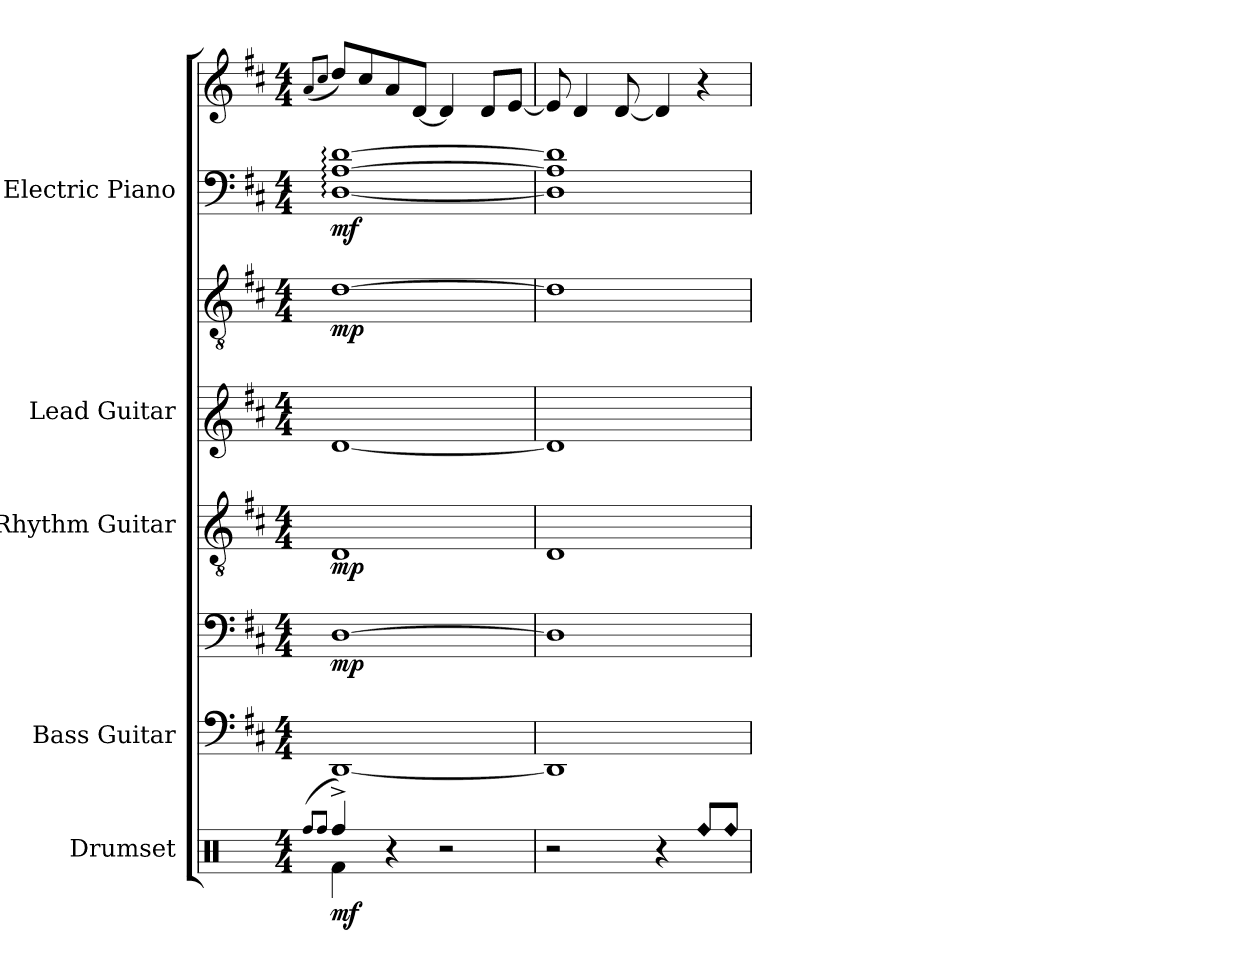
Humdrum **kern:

**kern	**dynam	**kern	**kern	**dynam	**kern	**dynam	**kern	**kern	**dynam	**kern	**kern	**dynam
*part5	*part5	*part4	*part4	*part4	*part3	*part3	*part2	*part2	*part2	*part1	*part1	*part1
*staff8	*staff8	*staff7	*staff6	*staff6/7	*staff5	*staff5	*staff4	*staff3	*staff3/4	*staff2	*staff1	*staff1/2
*I"Drumset	*	*I"Bass Guitar	*	*	*I"Rhythm Guitar	*	*I"Lead Guitar	*	*	*I"Electric Piano	*	*
*I'D. Set	*	*I'B. Guit.	*	*	*I'Rh. Guit.	*	*I'Ld. Guit.	*	*	*I'El. Pno.	*	*
*	*	*stria4	*	*	*	*	*stria6	*	*	*	*	*
*clefX	*	*	*clefF4	*	*clefGv2	*	*	*clefGv2	*	*clefF4	*clefG2	*
*	*	*ITrd7c12	*ITrd7c12	*	*	*	*	*	*	*	*	*
*k[]	*	*k[f#c#]	*k[f#c#]	*	*k[f#c#]	*	*k[f#c#]	*k[f#c#]	*	*k[f#c#]	*k[f#c#]	*
*M4/4	*	*M4/4	*M4/4	*	*M4/4	*	*M4/4	*M4/4	*	*M4/4	*M4/4	*
*MM96	*	*MM96	*MM96	*	*MM96	*	*MM96	*MM96	*	*MM96	*MM96	*
=1	=1	=1	=1	=1	=1	=1	=1	=1	=1	=1	=1	=1
(<8qRff/L	.	.	.	.	.	.	.	.	.	.	(<8qa/L	.
8qRff/J	.	.	.	.	.	.	.	.	.	.	8qcc#/J	.
*^	*	*	*	*	*	*	*	*	*	*	*	*
!	!	!LO:DY:b	!	!	!LO:DY:b	!	!LO:DY:b	!	!	!LO:DY:b	!	!	!LO:DY:b=2
4Rff^/)	4Rf\	mf	[1DDD	[1DD	mp	[1D: [1Ayy: [1dyy: [1ayy:	mp	[1d	[1d	mp	[1D: [1A: [1d:	8dd/L)	mf
.	.	.	.	.	.	.	.	.	.	.	.	8cc#/	.
4r	4ryy	.	.	.	.	.	.	.	.	.	.	8a/	.
.	.	.	.	.	.	.	.	.	.	.	.	[8d/J	.
2r	2ryy	.	.	.	.	.	.	.	.	.	.	4d/]	.
.	.	.	.	.	.	.	.	.	.	.	.	8d/L	.
.	.	.	.	.	.	.	.	.	.	.	.	[8e/J	.
*v	*v	*	*	*	*	*	*	*	*	*	*	*	*
=2	=2	=2	=2	=2	=2	=2	=2	=2	=2	=2	=2	=2
2r	.	1DDD]	1DD]	.	1D] 1Ayy] 1dyy] 1ayy]	.	1d]	1d]	.	1D] 1A] 1d]	8e/]	.
.	.	.	.	.	.	.	.	.	.	.	4d/	.
.	.	.	.	.	.	.	.	.	.	.	[8d/	.
4r	.	.	.	.	.	.	.	.	.	.	4d/]	.
!LO:N:head=diamond	!	!	!	!	!	!	!	!	!	!	!	!
8Rff/L	.	.	.	.	.	.	.	.	.	.	4r	.
!LO:N:head=diamond	!	!	!	!	!	!	!	!	!	!	!	!
8Rff/J	.	.	.	.	.	.	.	.	.	.	.	.
=	=	=	=	=	=	=	=	=	=	=	=	=
*-	*-	*-	*-	*-	*-	*-	*-	*-	*-	*-	*-	*-
